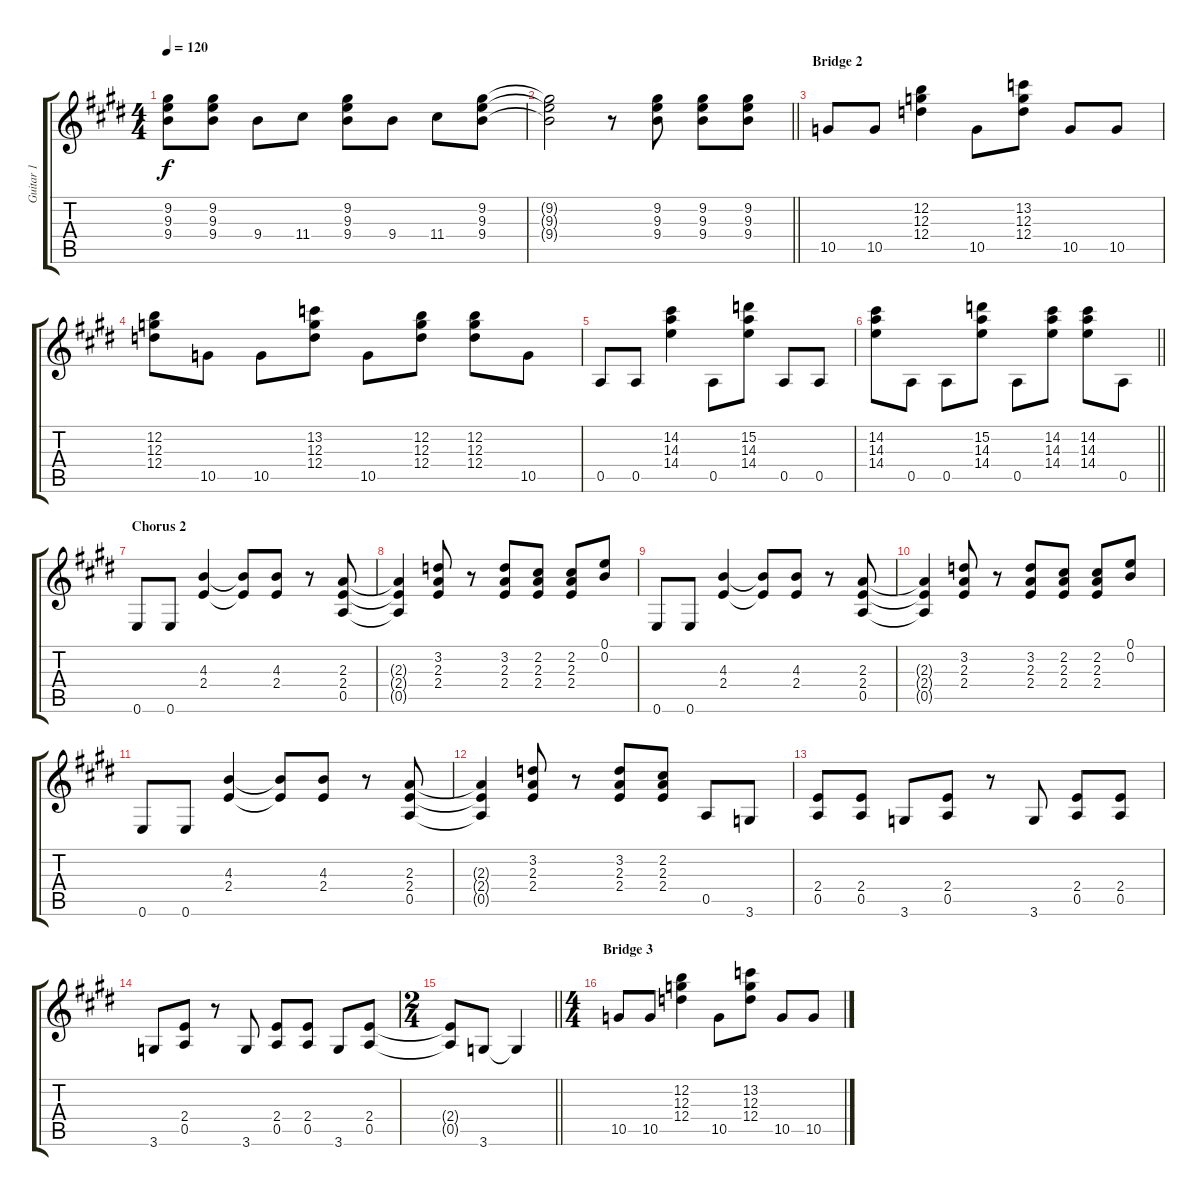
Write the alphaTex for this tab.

\track ("Guitar 1" "Guitar 1") {instrument distortionguitar}
\staff {score tabs}
\tuning (E4 B3 G3 D3 A2 E2) {hide}
\ts (4 4)
\tempo 120
\clef g2
\ks e
(9.2 9.3 9.4).8{dy f} (9.2 9.3 9.4).8 9.4.8 11.4.8 (9.2 9.3 9.4).8 9.4.8 11.4.8 (9.2 9.3 9.4).8 |
\barLineRight lightlight
(9.2{t} 9.3{t} 9.4{t}).2 r.8 (9.2 9.3 9.4).8 (9.2 9.3 9.4).8 (9.2 9.3 9.4).8 |
\section ("" "Bridge 2")
10.5.8 10.5.8 (12.2 12.3 12.4).4 10.5.8 (13.2 12.3 12.4).8 10.5.8 10.5.8 |
(12.2 12.3 12.4).8 10.5.8 10.5.8 (13.2 12.3 12.4).8 10.5.8 (12.2 12.3 12.4).8 (12.2 12.3 12.4).8 10.5.8 |
0.5.8 0.5.8 (14.2 14.3 14.4).4 0.5.8 (15.2 14.3 14.4).8 0.5.8 0.5.8 |
\barLineRight lightlight
(14.2 14.3 14.4).8 0.5.8 0.5.8 (15.2 14.3 14.4).8 0.5.8 (14.2 14.3 14.4).8 (14.2 14.3 14.4).8 0.5.8 |
\section ("" "Chorus 2")
0.6.8 0.6.8 (4.3 2.4).4 (4.3{t} 2.4{t}).8 (4.3 2.4).8 r.8 (2.3 2.4 0.5).8 |
(2.3{t} 2.4{t} 0.5{t}).4 (3.2 2.3 2.4).8 r.8 (3.2 2.3 2.4).8 (2.2 2.3 2.4).8 (2.2 2.3 2.4).8 (0.1 0.2).8 |
0.6.8 0.6.8 (4.3 2.4).4 (4.3{t} 2.4{t}).8 (4.3 2.4).8 r.8 (2.3 2.4 0.5).8 |
(2.3{t} 2.4{t} 0.5{t}).4 (3.2 2.3 2.4).8 r.8 (3.2 2.3 2.4).8 (2.2 2.3 2.4).8 (2.2 2.3 2.4).8 (0.1 0.2).8 |
0.6.8 0.6.8 (4.3 2.4).4 (4.3{t} 2.4{t}).8 (4.3 2.4).8 r.8 (2.3 2.4 0.5).8 |
(2.3{t} 2.4{t} 0.5{t}).4 (3.2 2.3 2.4).8 r.8 (3.2 2.3 2.4).8 (2.2 2.3 2.4).8 0.5.8 3.6.8 |
(2.4 0.5).8 (2.4 0.5).8 3.6.8 (2.4 0.5).8 r.8 3.6.8 (2.4 0.5).8 (2.4 0.5).8 |
3.6.8 (2.4 0.5).8 r.8 3.6.8 (2.4 0.5).8 (2.4 0.5).8 3.6.8 (2.4 0.5).8 |
\ts (2 4)
\barLineRight lightlight
(2.4{t} 0.5{t}).8 3.6.8 3.6{t}.4 |
\ts (4 4)
\section ("" "Bridge 3")
10.5.8 10.5.8 (12.2 12.3 12.4).4 10.5.8 (13.2 12.3 12.4).8 10.5.8 10.5.8
